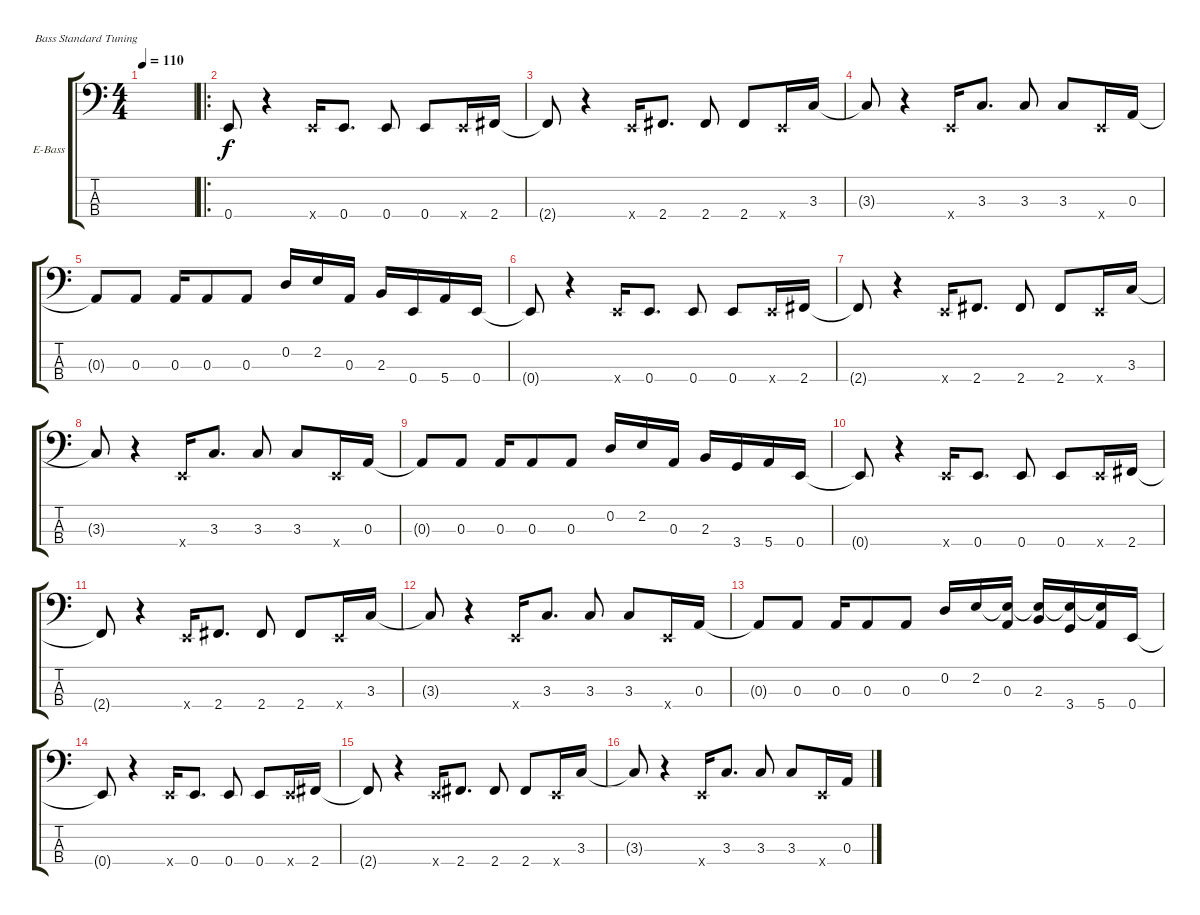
\defaultSystemsLayout 4
\bracketExtendMode groupsimilarinstruments
\firstSystemTrackNameOrientation horizontal
\otherSystemsTrackNameOrientation horizontal
\track ("Electric Bass" "E-Bass") {instrument electricbassfinger}
\staff {score tabs}
\tuning (G2 D2 A1 E1)
\ts (4 4)
\tempo 110
\clef f4
\ks c
|
\ro
0.4.8 r.4 0.4{x}.16 0.4.8{d} 0.4.8 0.4.8 0.4{x}.16 2.4.16 |
2.4{t}.8 r.4 0.4{x}.16 2.4.8{d} 2.4.8 2.4.8 0.4{x}.16 3.3.16 |
3.3{t}.8 r.4 0.4{x}.16 3.3.8{d} 3.3.8 3.3.8 0.4{x}.16 0.3.16 |
0.3{t}.8 0.3.8 0.3.16 0.3.8 0.3.8 0.2.16 2.2.16 0.3.16 2.3.16 0.4.16 5.4.16 0.4.16 |
0.4{t}.8 r.4 0.4{x}.16 0.4.8{d} 0.4.8 0.4.8 0.4{x}.16 2.4.16 |
2.4{t}.8 r.4 0.4{x}.16 2.4.8{d} 2.4.8 2.4.8 0.4{x}.16 3.3.16 |
3.3{t}.8 r.4 0.4{x}.16 3.3.8{d} 3.3.8 3.3.8 0.4{x}.16 0.3.16 |
0.3{t}.8 0.3.8 0.3.16 0.3.8 0.3.8 0.2.16 2.2.16 0.3.16 2.3.16 3.4.16 5.4.16 0.4.16 |
0.4{t}.8 r.4 0.4{x}.16 0.4.8{d} 0.4.8 0.4.8 0.4{x}.16 2.4.16 |
2.4{t}.8 r.4 0.4{x}.16 2.4.8{d} 2.4.8 2.4.8 0.4{x}.16 3.3.16 |
3.3{t}.8 r.4 0.4{x}.16 3.3.8{d} 3.3.8 3.3.8 0.4{x}.16 0.3.16 |
0.3{t}.8 0.3.8 0.3.16 0.3.8 0.3.8 0.2.16 2.2.16 (0.3 2.2{t}).16 (2.3 2.2{t}).16 (3.4 2.2{t}).16 (5.4 2.2{t}).16 0.4.16 |
0.4{t}.8 r.4 0.4{x}.16 0.4.8{d} 0.4.8 0.4.8 0.4{x}.16 2.4.16 |
2.4{t}.8 r.4 0.4{x}.16 2.4.8{d} 2.4.8 2.4.8 0.4{x}.16 3.3.16 |
3.3{t}.8 r.4 0.4{x}.16 3.3.8{d} 3.3.8 3.3.8 0.4{x}.16 0.3.16
